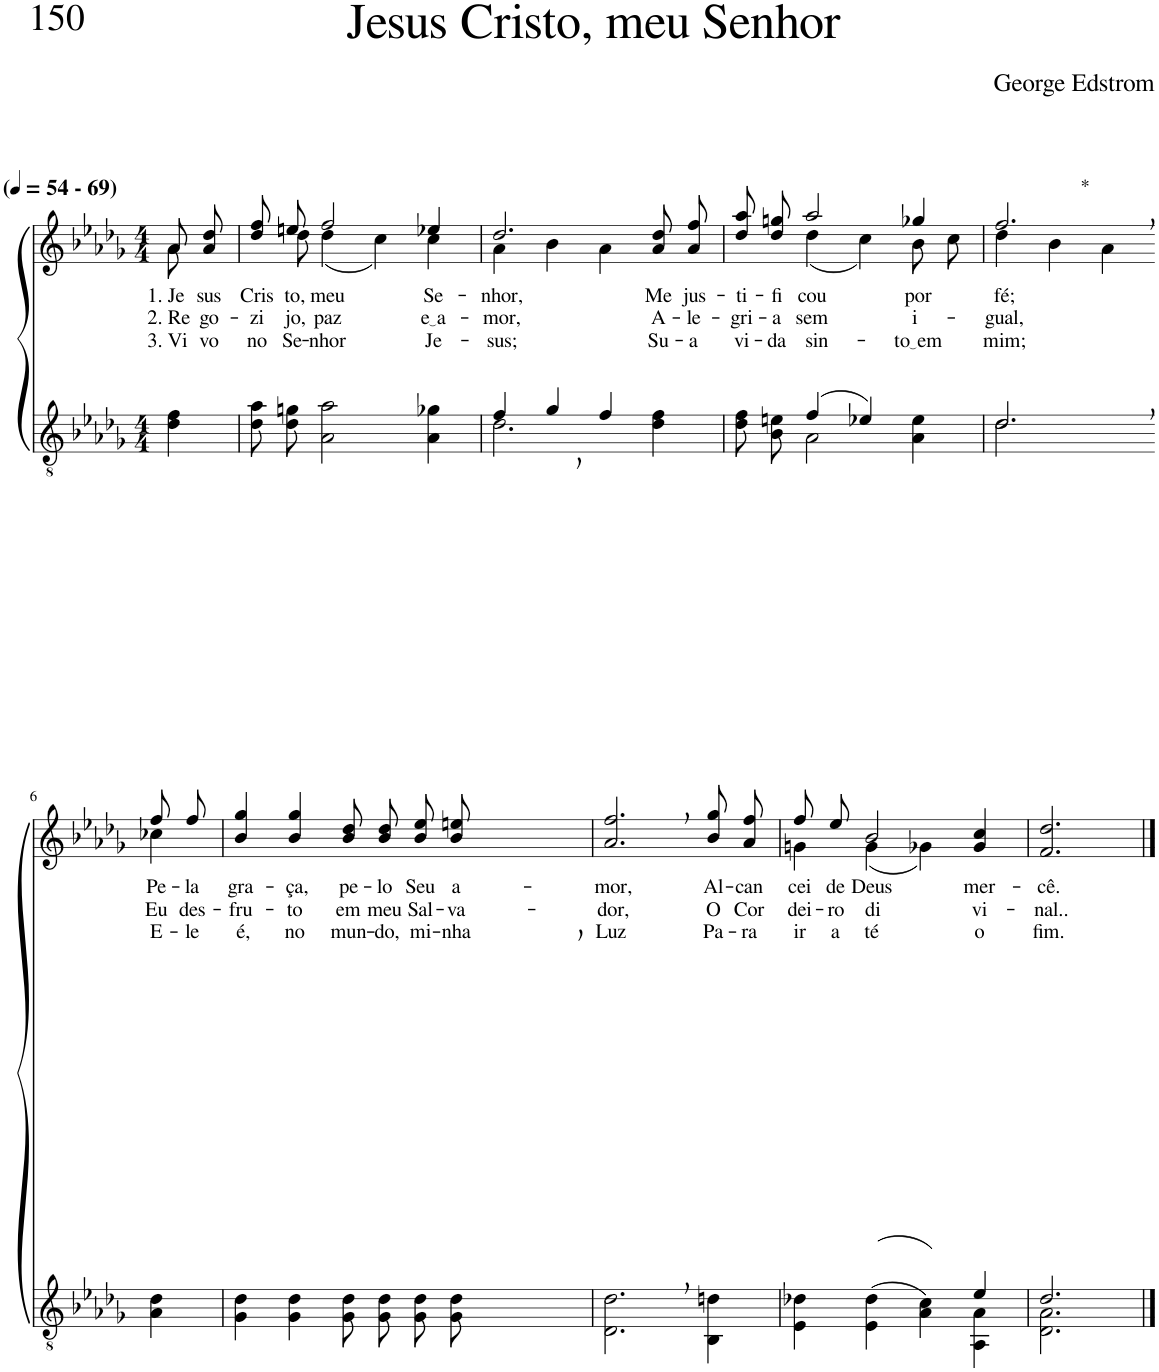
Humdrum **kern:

**kern	**kern	**text	**text	**text
*part2	*part1	*part1	*part1	*part1
*staff2	*staff1	*staff1	*staff1	*staff1
*I"Parte III e IV	*I"Parte I e II	*	*	*
*clefGv2	*clefG2	*	*	*
*Trd3c5	*Trd3c5	*	*	*
*k[b-e-a-d-g-]	*k[b-e-a-d-g-]	*	*	*
*M4/4	*M4/4	*	*	*
*MM54	*MM54	*	*	*
=1	=1	=1	=1	=1
*	*^	*	*	*
!	!LO:TX:a:B:t=(	!	!	!	!
!	!LO:TX:a:B:t=- 69)	!	!	!	!
!	!	!	!LO:LY:b	!LO:LY:b	!LO:LY:b
4d-\ 4f\	8a-\L	8a-\	1. Je-	2. Re-	3. Vi-
!	!	!	!LO:LY:b	!LO:LY:b	!LO:LY:b
.	8a-\ 8dd-\J	8ryy	-sus	-go-	-vo
=2	=2	=2	=2	=2	=2
!	!	!	!LO:LY:b	!LO:LY:b	!LO:LY:b
8d-\ 8a-\L	8dd-\ 8ff\L	8ryy	Cris-	-zi-	no
!	!	!	!LO:LY:b	!LO:LY:b	!LO:LY:b
8d-\ 8gn\J	8een\J	8dd-\	-to,	-jo,	Se-
!	!	!	!LO:LY:b	!LO:LY:b	!LO:LY:b
2A-\ 2a-\	2ff/	(4dd-\	meu	paz	-nhor
.	.	4cc\)	.	.	.
!	!	!	!LO:LY:b	!LO:LY:b	!LO:LY:b
4A-\ 4g-X\	4ee-X/	4cc\	Se-	e a	Je-
=3	=3	=3	=3	=3	=3
*^	*	*	*	*	*
!	!	!	!	!LO:LY:b	!LO:LY:b	!LO:LY:b
4f/	2.d-\	2.dd-/	4a-\	-nhor,	-mor,	-sus;
4g-/	.	.	4b-\	.	.	.
4f/	.	.	4a-\	.	.	.
!	!	!	!	!LO:LY:b	!LO:LY:b	!LO:LY:b
4ryy	4d-\ 4f\	8a-\ 8dd-\L	4ryy	Me	A-	Su-
!	!	!	!	!LO:LY:b	!LO:LY:b	!LO:LY:b
.	.	8a-\ 8ff\J	.	jus-	-le-	-a
=4	=4	=4	=4	=4	=4	=4
!	!	!	!	!LO:LY:b	!LO:LY:b	!LO:LY:b
4ryy	8d-\ 8f\L	8dd-\ 8aa-\L	4ryy	-ti-	-gri-	vi-
!	!	!	!	!LO:LY:b	!LO:LY:b	!LO:LY:b
.	8B-\ 8en\J	8dd-\ 8ggn\J	.	-fi-	-a	-da
!	!	!	!	!LO:LY:b	!LO:LY:b	!LO:LY:b
(4f/	2A-\	2aa-/	(4dd-\	-cou	sem	sin-
4e-X/)	.	.	4cc\)	.	.	.
!	!	!	!	!LO:LY:b	!LO:LY:b	!LO:LY:b
4ryy	4A-\ 4e-\	4gg-X/	8b-\L	por	i-	to em
.	.	.	8cc\J	.	.	.
=5	=5	=5	=5	=5	=5	=5
!	!	!LO:TX:a:t=*	!	!	!	!
!	!	!	!	!LO:LY:b	!LO:LY:b	!LO:LY:b
2.d-,/	2.d-\	2.ff,/	4dd-\	fé;	-gual,	mim;
.	.	.	4b-\	.	.	.
.	.	.	4a-\	.	.	.
*v	*v	*	*	*	*	*
!!LO:LB:g=z	!!
=6-	=6-	=6-	=6-	=6-	=6-
*k[b-e-a-d-g-]	*k[b-e-a-d-g-]	*	*	*	*
!	!	!	!LO:LY:b	!LO:LY:b	!LO:LY:b
4A-\ 4d-\	8ff/L	4cc-X\	Pe-	Eu	E-
!	!	!	!LO:LY:b	!LO:LY:b	!LO:LY:b
.	8ff/J	.	-la	des-	-le
*	*v	*v	*	*	*
=7	=7	=7	=7	=7
!	!	!LO:LY:b	!LO:LY:b	!LO:LY:b
4G-\ 4d-\	4b-/ 4gg-/	gra-	-fru-	é,
!	!	!LO:LY:b	!LO:LY:b	!LO:LY:b
4G-\ 4d-\	4b-/ 4gg-/	-ça,	-to	no
!	!	!LO:LY:b	!LO:LY:b	!LO:LY:b
8G-\ 8d-\L	8b-\ 8dd-\L	pe-	em	mun-
!	!	!LO:LY:b	!LO:LY:b	!LO:LY:b
8G-\ 8d-\J	8b-\ 8dd-\J	-lo	meu	-do,
!	!	!LO:LY:b	!LO:LY:b	!LO:LY:b
8G-\ 8d-\L	8b-\ 8ee-\L	Seu	Sal-	mi-
!	!	!LO:LY:b	!LO:LY:b	!LO:LY:b
8G-,\ 8d-,\J	8b-,\ 8een,\J	a-	-va-	-nha
=8	=8	=8	=8	=8
!	!	!LO:LY:b	!LO:LY:b	!LO:LY:b
2.D-\, 2.d-\,	2.a-/, 2.ff/,	-mor,	-dor,	Luz
!	!	!LO:LY:b	!LO:LY:b	!LO:LY:b
4BB-\ 4dn\	8b-\ 8gg-\L	Al-	O	Pa-
!	!	!LO:LY:b	!LO:LY:b	!LO:LY:b
.	8a-\ 8ff\J	-can-	Cor-	-ra
=9	=9	=9	=9	=9
*^	*^	*	*	*
!	!	!	!	!LO:LY:b	!LO:LY:b	!LO:LY:b
4E-\ 4d-X\	2.ryy	8ff/L	4gn\	-cei	-dei-	ir
!	!	!	!	!LO:LY:b	!LO:LY:b	!LO:LY:b
.	.	8ee-/J	.	de	-ro	a-
!	!	!	!	!LO:LY:b	!LO:LY:b	!LO:LY:b
((4E-\ 4d-\	.	2b-/	(4g\	Deus	di-	-té
4A-\ 4c\))	.	.	4g-X\)	.	.	.
!	!	!	!	!LO:LY:b	!LO:LY:b	!LO:LY:b
4e-/	4AA-\ 4A-\	4g-/ 4cc/	4ryy	mer-	-vi-	o
=10	=10	=10	=10	=10	=10	=10
!	!	!	!	!LO:LY:b	!LO:LY:b	!LO:LY:b
*	*	*v	*v	*	*	*
2.d-/	2.D-\ 2.A-\	2.f/ 2.dd-/	-cê.	-nal..	fim.
*v	*v	*	*	*	*
==	==	==	==	==
*-	*-	*-	*-	*-
